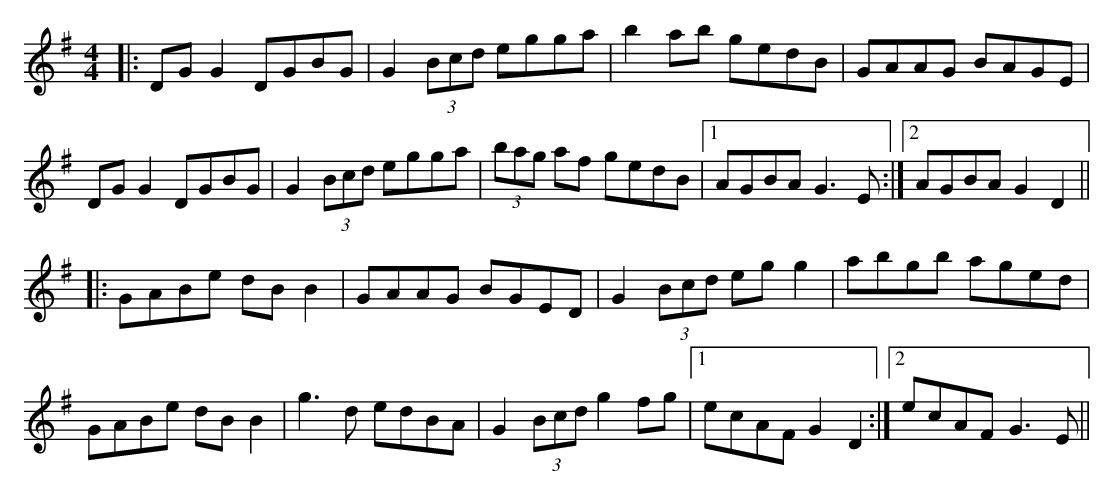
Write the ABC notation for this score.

X:1
M:4/4
K:G
|:DG G2 DGBG|G2 (3Bcd egga|b2ab gedB|GAAG BAGE|
DG G2 DGBG|G2 (3Bcd egga|(3bag af gedB|1 AGBA G3E:|2 AGBA G2D2||
|:GABe dB B2|GAAG BGED|G2 (3Bcd eg g2|abgb aged|
GABe dB B2|g3d edBA|G2 (3Bcd g2fg|1 ecAF G2D2:|2 ecAF G3E||
